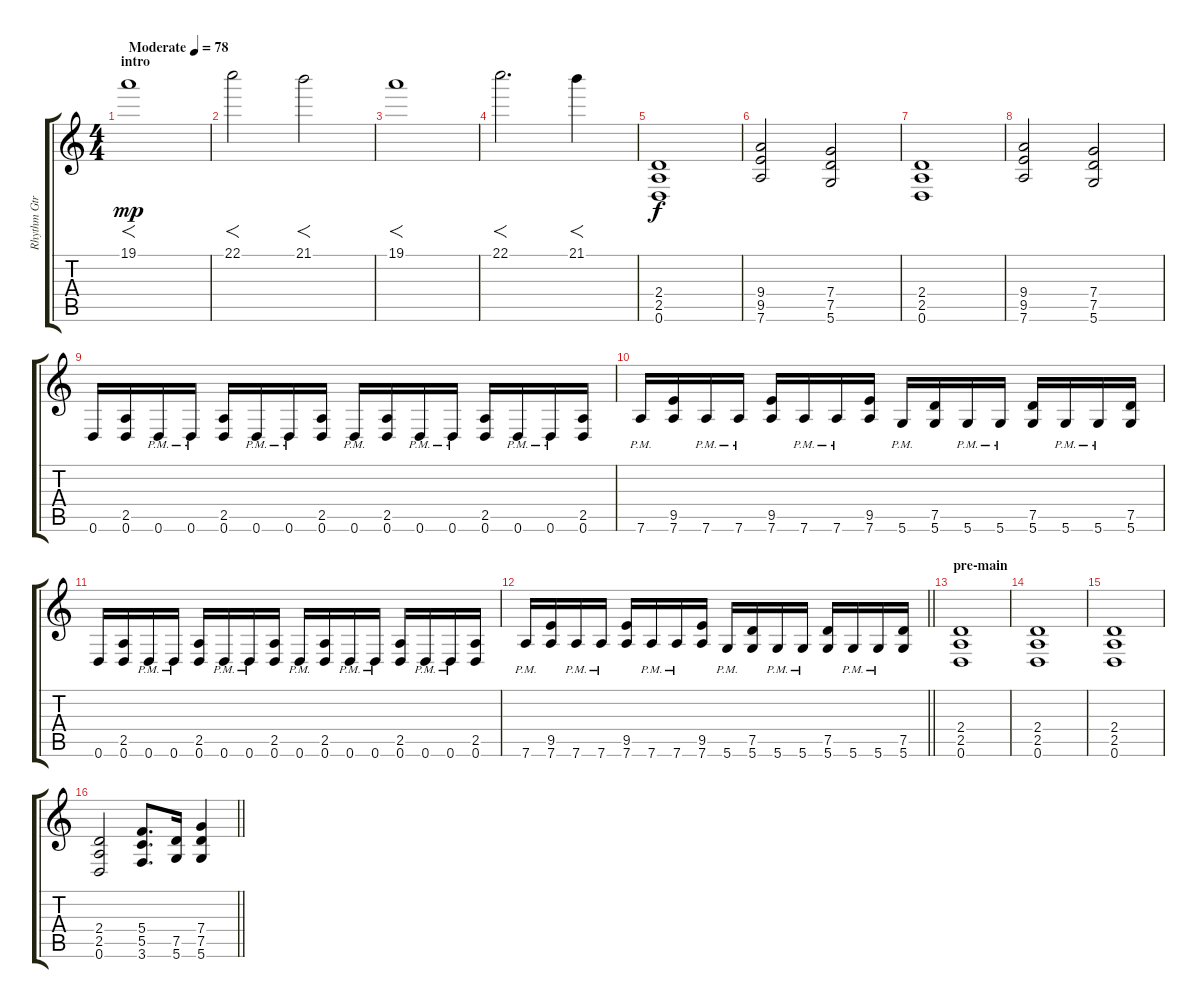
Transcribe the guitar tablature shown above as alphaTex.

\track ("Rhythm Gtr" "Rhythm Gtr") {instrument distortionguitar}
\staff {score tabs}
\tuning (D4 A3 F3 C3 G2 D2) {hide}
\ts (4 4)
\section ("" "intro")
\tempo (78 "Moderate")
\clef g2
\ks c
19.1.1{f dy mp instrument distortionguitar} |
22.1.2{f} 21.1.2{f} |
19.1.1{f} |
22.1.2{f d} 21.1.4{f} |
(2.4 2.5 0.6).1{dy f} |
(9.4 9.5 7.6).2 (7.4 7.5 5.6).2 |
(2.4 2.5 0.6).1 |
(9.4 9.5 7.6).2 (7.4 7.5 5.6).2 |
0.6.16 (2.5 0.6).16 0.6{pm}.16 0.6{pm}.16 (2.5 0.6).16 0.6{pm}.16 0.6{pm}.16 (2.5 0.6).16 0.6{pm}.16 (2.5 0.6).16 0.6{pm}.16 0.6{pm}.16 (2.5 0.6).16 0.6{pm}.16 0.6{pm}.16 (2.5 0.6).16 |
7.6{pm}.16 (9.5 7.6).16 7.6{pm}.16 7.6{pm}.16 (9.5 7.6).16 7.6{pm}.16 7.6{pm}.16 (9.5 7.6).16 5.6{pm}.16 (7.5 5.6).16 5.6{pm}.16 5.6{pm}.16 (7.5 5.6).16 5.6{pm}.16 5.6{pm}.16 (7.5 5.6).16 |
0.6.16 (2.5 0.6).16 0.6{pm}.16 0.6{pm}.16 (2.5 0.6).16 0.6{pm}.16 0.6{pm}.16 (2.5 0.6).16 0.6{pm}.16 (2.5 0.6).16 0.6{pm}.16 0.6{pm}.16 (2.5 0.6).16 0.6{pm}.16 0.6{pm}.16 (2.5 0.6).16 |
\barLineRight lightlight
7.6{pm}.16 (9.5 7.6).16 7.6{pm}.16 7.6{pm}.16 (9.5 7.6).16 7.6{pm}.16 7.6{pm}.16 (9.5 7.6).16 5.6{pm}.16 (7.5 5.6).16 5.6{pm}.16 5.6{pm}.16 (7.5 5.6).16 5.6{pm}.16 5.6{pm}.16 (7.5 5.6).16 |
\section ("" "pre-main")
(2.4 2.5 0.6).1 |
(2.4 2.5 0.6).1 |
(2.4 2.5 0.6).1 |
\barLineRight lightlight
(2.4 2.5 0.6).2 (5.4 5.5 3.6).8{d} (7.5 5.6).16 (7.4 7.5 5.6).4
